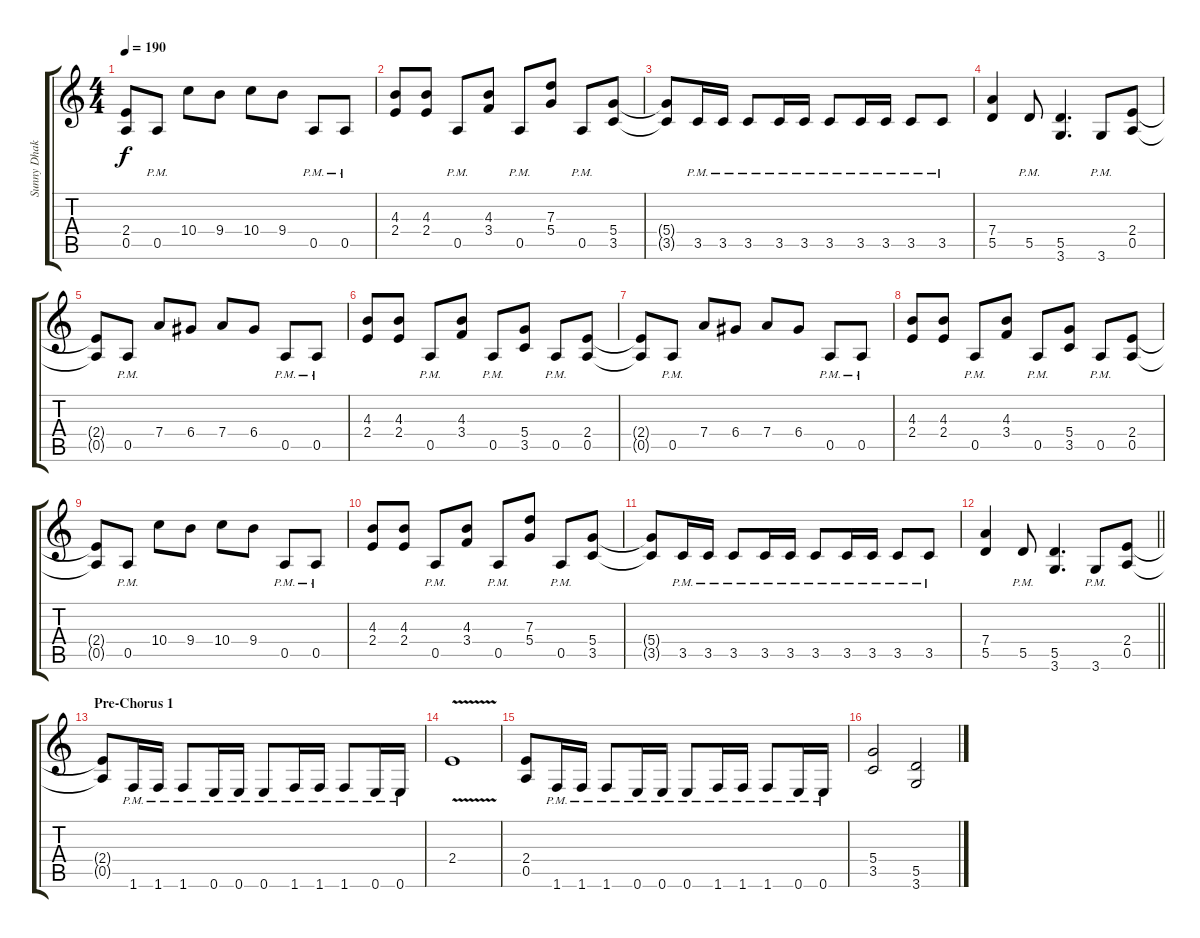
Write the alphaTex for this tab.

\track ("Sunny Dhak" "Sunny Dhak") {instrument distortionguitar}
\staff {score tabs}
\tuning (E4 B3 G3 D3 A2 E2) {hide}
\ts (4 4)
\tempo 190
\clef g2
\ks c
(2.4{t} 0.5{t}).8{dy f} 0.5{pm}.8 10.4.8 9.4.8 10.4.8 9.4.8 0.5{pm}.8 0.5{pm}.8 |
(4.3 2.4).8 (4.3 2.4).8 0.5{pm}.8 (4.3 3.4).8 0.5{pm}.8 (7.3 5.4).8 0.5{pm}.8 (5.4 3.5).8 |
(5.4{t} 3.5{t}).8 3.5{pm}.16 3.5{pm}.16 3.5{pm}.8 3.5{pm}.16 3.5{pm}.16 3.5{pm}.8 3.5{pm}.16 3.5{pm}.16 3.5{pm}.8 3.5{pm}.8 |
(7.4 5.5).4 5.5{pm}.8 (5.5 3.6).4{d} 3.6{pm}.8 (2.4 0.5).8 |
(2.4{t} 0.5{t}).8 0.5{pm}.8 7.4.8 6.4.8 7.4.8 6.4.8 0.5{pm}.8 0.5{pm}.8 |
(4.3 2.4).8 (4.3 2.4).8 0.5{pm}.8 (4.3 3.4).8 0.5{pm}.8 (5.4 3.5).8 0.5{pm}.8 (2.4 0.5).8 |
(2.4{t} 0.5{t}).8 0.5{pm}.8 7.4.8 6.4.8 7.4.8 6.4.8 0.5{pm}.8 0.5{pm}.8 |
(4.3 2.4).8 (4.3 2.4).8 0.5{pm}.8 (4.3 3.4).8 0.5{pm}.8 (5.4 3.5).8 0.5{pm}.8 (2.4 0.5).8 |
(2.4{t} 0.5{t}).8 0.5{pm}.8 10.4.8 9.4.8 10.4.8 9.4.8 0.5{pm}.8 0.5{pm}.8 |
(4.3 2.4).8 (4.3 2.4).8 0.5{pm}.8 (4.3 3.4).8 0.5{pm}.8 (7.3 5.4).8 0.5{pm}.8 (5.4 3.5).8 |
(5.4{t} 3.5{t}).8 3.5{pm}.16 3.5{pm}.16 3.5{pm}.8 3.5{pm}.16 3.5{pm}.16 3.5{pm}.8 3.5{pm}.16 3.5{pm}.16 3.5{pm}.8 3.5{pm}.8 |
\barLineRight lightlight
(7.4 5.5).4 5.5{pm}.8 (5.5 3.6).4{d} 3.6{pm}.8 (2.4 0.5).8 |
\section ("" "Pre-Chorus 1")
(2.4{t} 0.5{t}).8 1.6{pm}.16 1.6{pm}.16 1.6{pm}.8 0.6{pm}.16 0.6{pm}.16 0.6{pm}.8 1.6{pm}.16 1.6{pm}.16 1.6{pm}.8 0.6{pm}.16 0.6{pm}.16 |
2.4{v}.1 |
(2.4 0.5).8 1.6{pm}.16 1.6{pm}.16 1.6{pm}.8 0.6{pm}.16 0.6{pm}.16 0.6{pm}.8 1.6{pm}.16 1.6{pm}.16 1.6{pm}.8 0.6{pm}.16 0.6{pm}.16 |
(5.4 3.5).2 (5.5 3.6).2
